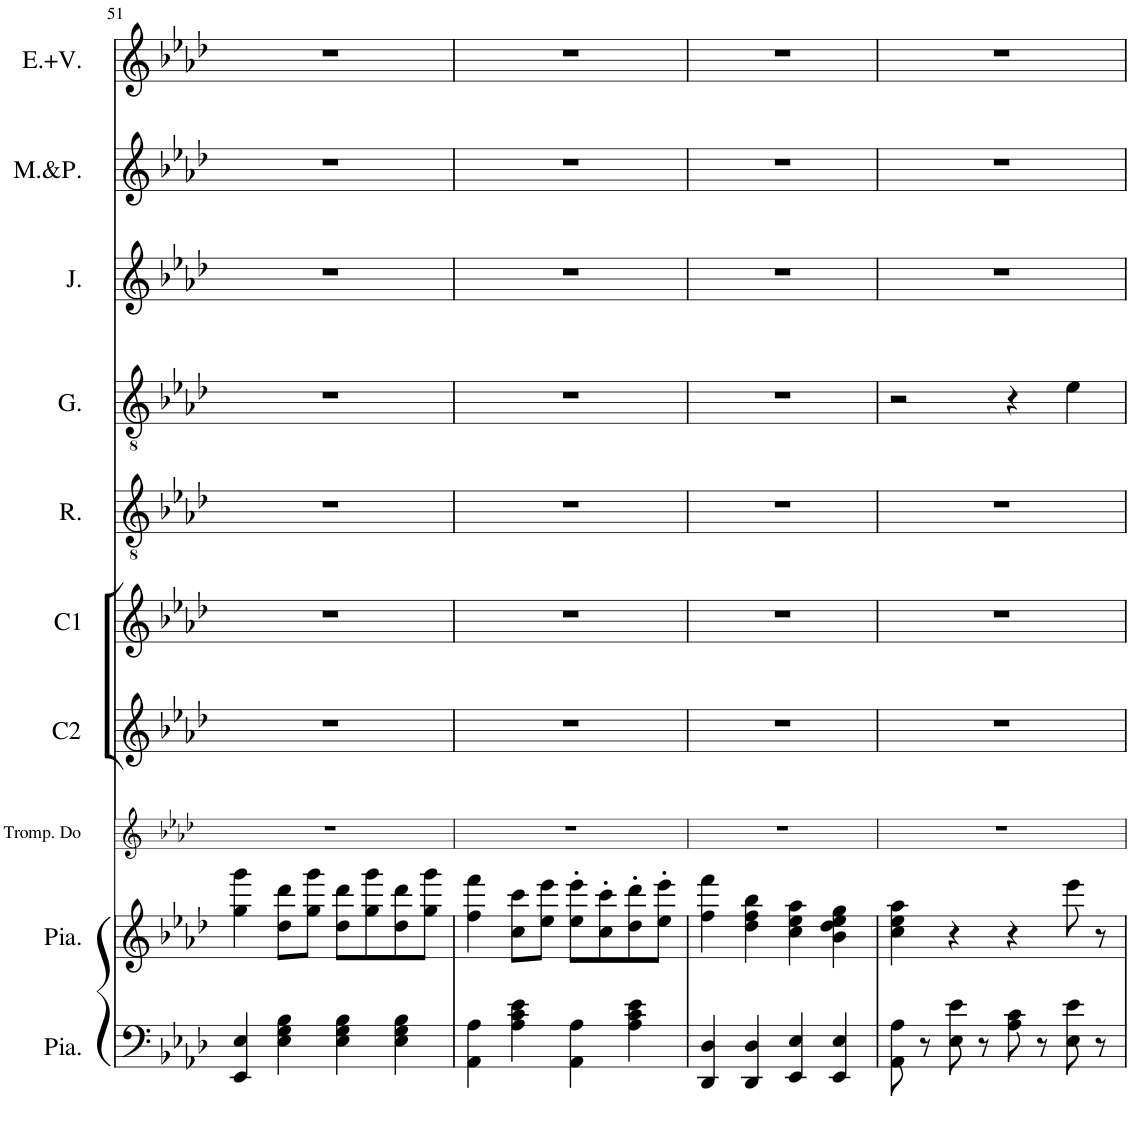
**kern	**kern	**kern	**kern	**kern	**kern	**kern	**kern	**kern	**kern
*part10	*part9	*part8	*part7	*part6	*part5	*part4	*part3	*part2	*part1
*staff10	*staff9	*staff8	*staff7	*staff6	*staff5	*staff4	*staff3	*staff2	*staff1
*I"Piano	*I"Piano	*I"Trompette en Do	*I"Choeur2	*I"Choeur1	*I"Raphaël	*I"Galuchet	*I"Jeanne	*I"Mariette, Pauline	*I"Emma, virginie
*I'Pia.	*I'Pia.	*I'Tromp. Do	*I'C2	*I'C1	*I'R.	*I'G.	*I'J.	*	*I'E.+V.
!!LO:PB:g=z
*clefF4	*clefG2	*clefG2	*clefG2	*clefG2	*clefGv2	*clefGv2	*clefG2	*clefG2	*clefG2
*	*	*Trd1c2	*Trd4c7	*	*Trd8c14	*Trd8c14	*	*Trd1c2	*
*k[b-e-a-d-]	*k[b-e-a-d-]	*k[b-e-a-d-]	*k[b-e-a-d-]	*k[b-e-a-d-]	*k[b-e-a-d-]	*k[b-e-a-d-]	*k[b-e-a-d-]	*k[b-e-a-d-]	*k[b-e-a-d-]
*M4/4	*M4/4	*M4/4	*M4/4	*M4/4	*M4/4	*M4/4	*M4/4	*M4/4	*M4/4
*met(c)	*met(c)	*met(c)	*met(c)	*met(c)	*met(c)	*met(c)	*met(c)	*met(c)	*met(c)
=51	=51	=51	=51	=51	=51	=51	=51	=51	=51
4EE-/ 4E-/	4gg\ 4ggg\	1r	1r	1r	1r	1r	1r	1r	1r
4E-\ 4G\ 4B-\	8dd-\ 8ddd-\L	.	.	.	.	.	.	.	.
.	8gg\ 8ggg\J	.	.	.	.	.	.	.	.
4E-\ 4G\ 4B-\	8dd-\ 8ddd-\L	.	.	.	.	.	.	.	.
.	8gg\ 8ggg\	.	.	.	.	.	.	.	.
4E-\ 4G\ 4B-\	8dd-\ 8ddd-\	.	.	.	.	.	.	.	.
.	8gg\ 8ggg\J	.	.	.	.	.	.	.	.
=52	=52	=52	=52	=52	=52	=52	=52	=52	=52
4AA-\ 4A-\	4ff\ 4fff\	1r	1r	1r	1r	1r	1r	1r	1r
4A-\ 4c\ 4e-\	8cc\ 8ccc\L	.	.	.	.	.	.	.	.
.	8ee-\ 8eee-\J	.	.	.	.	.	.	.	.
4AA-\ 4A-\	8ee-\' 8eee-\'L	.	.	.	.	.	.	.	.
.	8cc\' 8ccc\'	.	.	.	.	.	.	.	.
4A-\ 4c\ 4e-\	8dd-\' 8ddd-\'	.	.	.	.	.	.	.	.
.	8ee-\' 8eee-\'J	.	.	.	.	.	.	.	.
=53	=53	=53	=53	=53	=53	=53	=53	=53	=53
4DD-/ 4D-/	4ff\ 4fff\	1r	1r	1r	1r	1r	1r	1r	1r
4DD-/ 4D-/	4dd-\ 4ff\ 4bb-\	.	.	.	.	.	.	.	.
4EE-/ 4E-/	4cc\ 4ee-\ 4aa-\	.	.	.	.	.	.	.	.
4EE-/ 4E-/	4b-\ 4dd-\ 4ee-\ 4gg\	.	.	.	.	.	.	.	.
=54	=54	=54	=54	=54	=54	=54	=54	=54	=54
8AA-\ 8A-\	4cc\ 4ee-\ 4aa-\	1r	1r	1r	1r	2r	1r	1r	1r
8r	.	.	.	.	.	.	.	.	.
8E-\ 8e-\	4r	.	.	.	.	.	.	.	.
8r	.	.	.	.	.	.	.	.	.
8A-\ 8c\	4r	.	.	.	.	4r	.	.	.
8r	.	.	.	.	.	.	.	.	.
8E-\ 8e-\	8eee-\	.	.	.	.	4e-\	.	.	.
8r	8r	.	.	.	.	.	.	.	.
=	=	=	=	=	=	=	=	=	=
*-	*-	*-	*-	*-	*-	*-	*-	*-	*-
